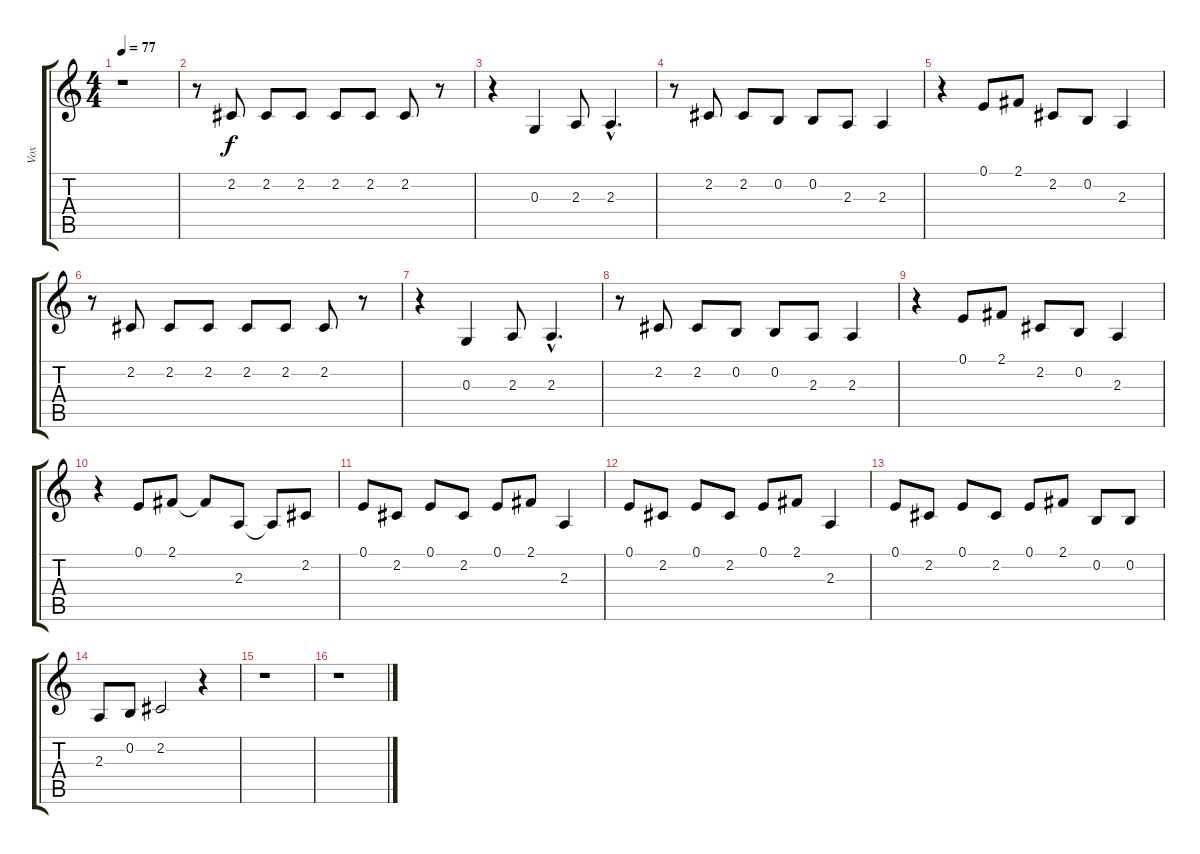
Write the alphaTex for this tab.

\track ("Vox" "Vox") {instrument bassoon}
\staff {score tabs}
\tuning (E4 B3 G3 D3 A2 E2) {hide}
\ts (4 4)
\tempo 77
\clef g2
\ks c
r.1{dy f} |
r.8 2.2.8 2.2.8 2.2.8 2.2.8 2.2.8 2.2.8 r.8 |
r.4 0.3.4 2.3.8 2.3{hac}.4{d} |
r.8 2.2.8 2.2.8 0.2.8 0.2.8 2.3.8 2.3.4 |
r.4 0.1.8 2.1.8 2.2.8 0.2.8 2.3.4 |
r.8 2.2.8 2.2.8 2.2.8 2.2.8 2.2.8 2.2.8 r.8 |
r.4 0.3.4 2.3.8 2.3{hac}.4{d} |
r.8 2.2.8 2.2.8 0.2.8 0.2.8 2.3.8 2.3.4 |
r.4 0.1.8 2.1.8 2.2.8 0.2.8 2.3.4 |
r.4 0.1.8 2.1.8 2.1{t}.8 2.3.8 2.3{t}.8 2.2.8 |
0.1.8 2.2.8 0.1.8 2.2.8 0.1.8 2.1.8 2.3.4 |
0.1.8 2.2.8 0.1.8 2.2.8 0.1.8 2.1.8 2.3.4 |
0.1.8 2.2.8 0.1.8 2.2.8 0.1.8 2.1.8 0.2.8 0.2.8 |
2.3.8 0.2.8 2.2.2 r.4 |
r.1 |
r.1
